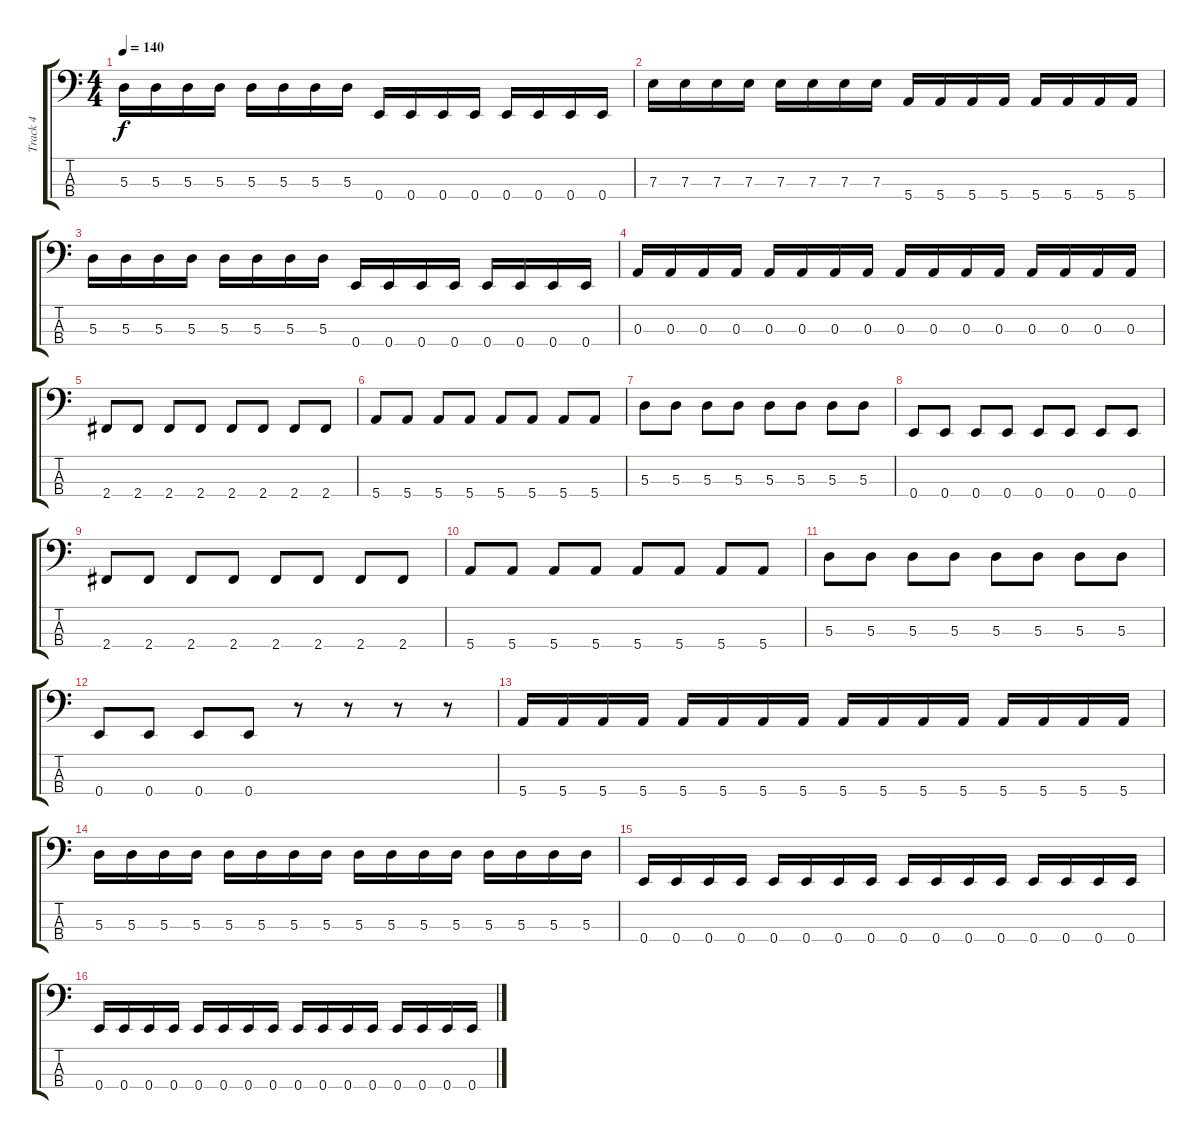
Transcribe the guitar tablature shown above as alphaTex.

\track ("Track 4" "Track 4") {instrument electricbasspick}
\staff {score tabs}
\tuning (G2 D2 A1 E1) {hide}
\ts (4 4)
\tempo 140
\clef f4
\ks c
5.3.16{dy f} 5.3.16 5.3.16 5.3.16 5.3.16 5.3.16 5.3.16 5.3.16 0.4.16 0.4.16 0.4.16 0.4.16 0.4.16 0.4.16 0.4.16 0.4.16 |
7.3.16 7.3.16 7.3.16 7.3.16 7.3.16 7.3.16 7.3.16 7.3.16 5.4.16 5.4.16 5.4.16 5.4.16 5.4.16 5.4.16 5.4.16 5.4.16 |
5.3.16 5.3.16 5.3.16 5.3.16 5.3.16 5.3.16 5.3.16 5.3.16 0.4.16 0.4.16 0.4.16 0.4.16 0.4.16 0.4.16 0.4.16 0.4.16 |
0.3.16 0.3.16 0.3.16 0.3.16 0.3.16 0.3.16 0.3.16 0.3.16 0.3.16 0.3.16 0.3.16 0.3.16 0.3.16 0.3.16 0.3.16 0.3.16 |
2.4.8 2.4.8 2.4.8 2.4.8 2.4.8 2.4.8 2.4.8 2.4.8 |
5.4.8 5.4.8 5.4.8 5.4.8 5.4.8 5.4.8 5.4.8 5.4.8 |
5.3.8 5.3.8 5.3.8 5.3.8 5.3.8 5.3.8 5.3.8 5.3.8 |
0.4.8 0.4.8 0.4.8 0.4.8 0.4.8 0.4.8 0.4.8 0.4.8 |
2.4.8 2.4.8 2.4.8 2.4.8 2.4.8 2.4.8 2.4.8 2.4.8 |
5.4.8 5.4.8 5.4.8 5.4.8 5.4.8 5.4.8 5.4.8 5.4.8 |
5.3.8 5.3.8 5.3.8 5.3.8 5.3.8 5.3.8 5.3.8 5.3.8 |
0.4.8 0.4.8 0.4.8 0.4.8 r.8 r.8 r.8 r.8 |
5.4.16 5.4.16 5.4.16 5.4.16 5.4.16 5.4.16 5.4.16 5.4.16 5.4.16 5.4.16 5.4.16 5.4.16 5.4.16 5.4.16 5.4.16 5.4.16 |
5.3.16 5.3.16 5.3.16 5.3.16 5.3.16 5.3.16 5.3.16 5.3.16 5.3.16 5.3.16 5.3.16 5.3.16 5.3.16 5.3.16 5.3.16 5.3.16 |
0.4.16 0.4.16 0.4.16 0.4.16 0.4.16 0.4.16 0.4.16 0.4.16 0.4.16 0.4.16 0.4.16 0.4.16 0.4.16 0.4.16 0.4.16 0.4.16 |
0.4.16 0.4.16 0.4.16 0.4.16 0.4.16 0.4.16 0.4.16 0.4.16 0.4.16 0.4.16 0.4.16 0.4.16 0.4.16 0.4.16 0.4.16 0.4.16
